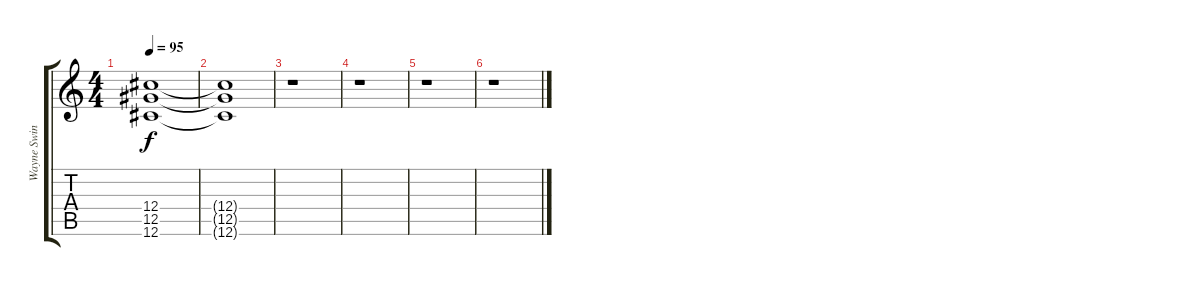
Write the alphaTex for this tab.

\track ("Wayne Swinny (Lead Guitar)" "Wayne Swin") {instrument distortionguitar}
\staff {score tabs}
\tuning (Eb4 Bb3 Gb3 Db3 Ab2 Db2) {hide}
\ts (4 4)
\tempo 95
\clef g2
\ks c
(12.4{t} 12.5{t} 12.6{t}).1{dy f} |
(12.4{t} 12.5{t} 12.6{t}).1 |
r.1 |
r.1 |
r.1 |
r.1
